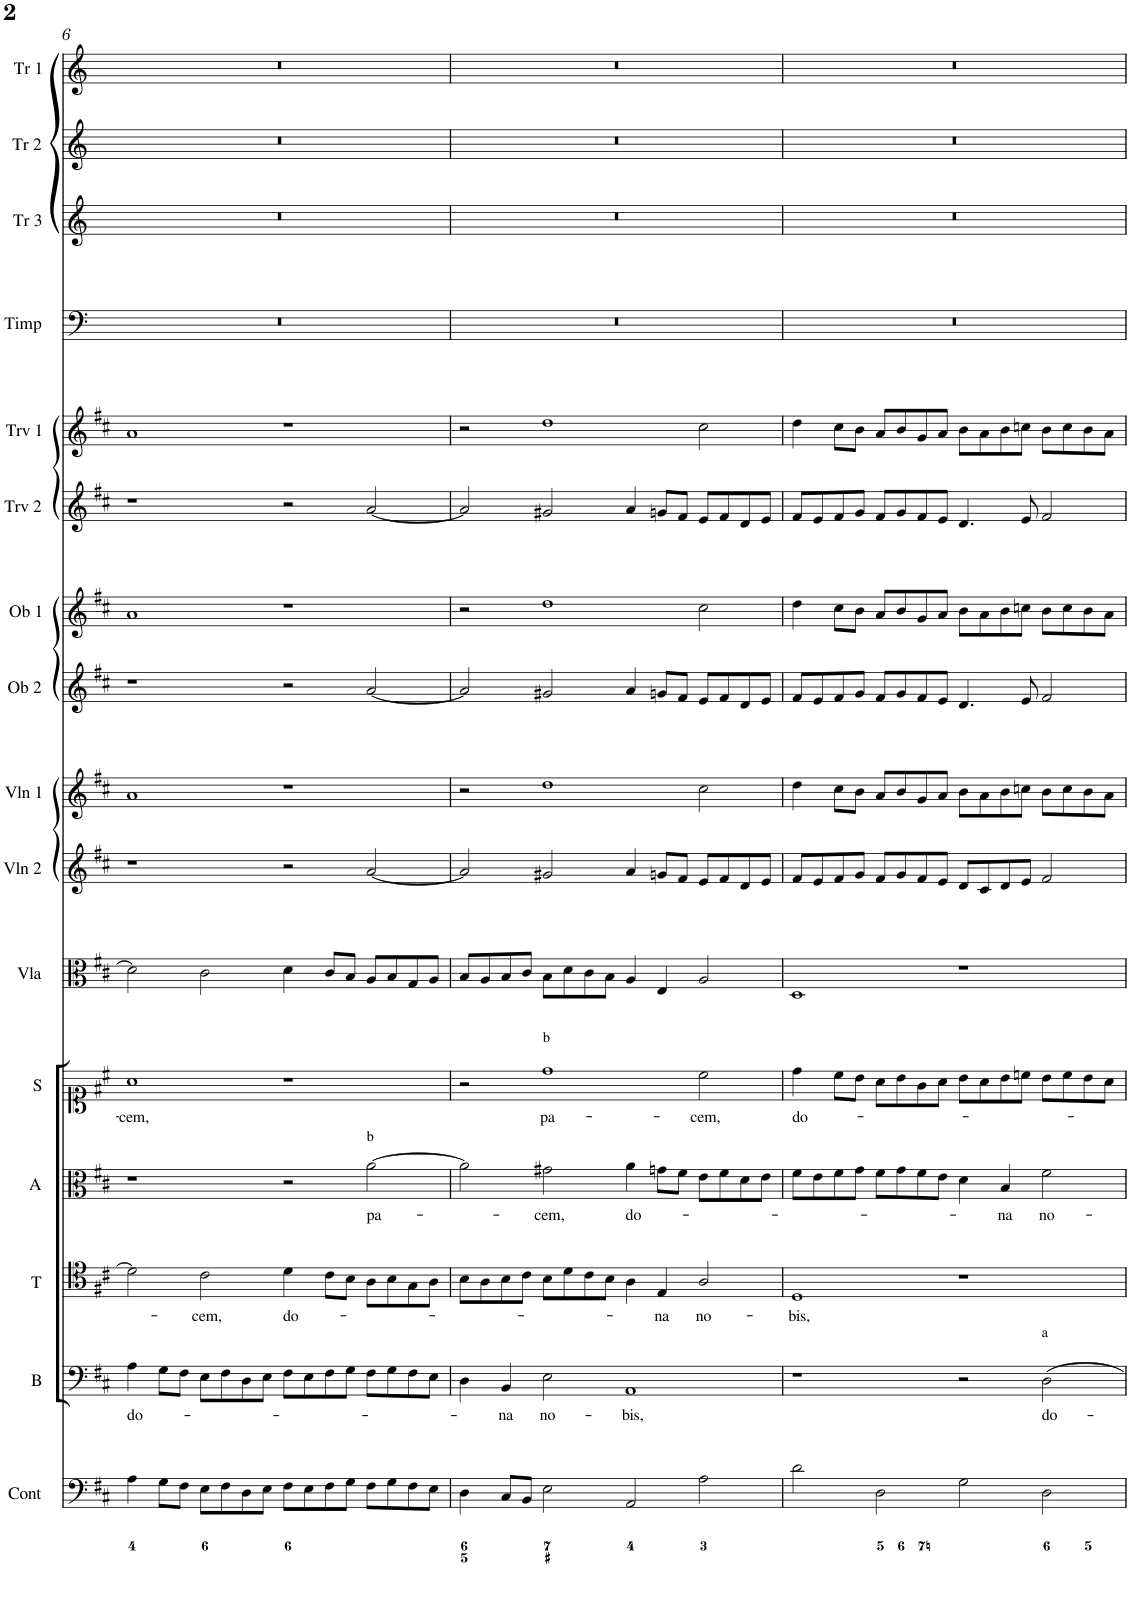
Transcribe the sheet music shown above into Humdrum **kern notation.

**kern	**kern	**text	**kern	**text	**kern	**text	**kern	**text	**kern	**kern	**kern	**kern	**kern	**kern	**kern	**kern	**kern	**kern	**kern
*part16	*part15	*part15	*part14	*part14	*part13	*part13	*part12	*part12	*part11	*part10	*part9	*part8	*part7	*part6	*part5	*part4	*part3	*part2	*part1
*staff16	*staff15	*staff15	*staff14	*staff14	*staff13	*staff13	*staff12	*staff12	*staff11	*staff10	*staff9	*staff8	*staff7	*staff6	*staff5	*staff4	*staff3	*staff2	*staff1
*I"Continuo	*I"Bass	*	*I"Tenor	*	*I"Alto	*	*I"Soprano	*	*I"Viola	*I"Violin 2	*I"Violin 1	*I"Oboe 2	*I"Oboe 1	*I"Traverso 2	*I"Traverso 1	*I"Timpani	*I"Tromba 3	*I"Tromba 2	*I"Tromba 1
*I'Cont	*I'B	*	*I'T	*	*I'A	*	*I'S	*	*I'Vla	*I'Vln 2	*I'Vln 1	*I'Ob 2	*I'Ob 1	*I'Trv 2	*I'Trv 1	*I'Timp	*I'Tr 3	*I'Tr 2	*I'Tr 1
!!LO:PB:g=z
*clefF4	*clefF4	*	*clefC4	*	*clefC3	*	*clefC1	*	*clefC3	*clefG2	*clefG2	*clefG2	*clefG2	*clefG2	*clefG2	*clefF4	*clefG2	*clefG2	*clefG2
*	*	*	*	*	*	*	*	*	*	*	*	*	*	*	*	*Trd-1c-2	*Trd-1c-2	*Trd-1c-2	*Trd-1c-2
*k[f#c#]	*k[f#c#]	*	*k[f#c#]	*	*k[f#c#]	*	*k[f#c#]	*	*k[f#c#]	*k[f#c#]	*k[f#c#]	*k[f#c#]	*k[f#c#]	*k[f#c#]	*k[f#c#]	*k[]	*k[]	*k[]	*k[]
*M4/2	*M4/2	*	*M4/2	*	*M4/2	*	*M4/2	*	*M4/2	*M4/2	*M4/2	*M4/2	*M4/2	*M4/2	*M4/2	*M4/2	*M4/2	*M4/2	*M4/2
*met(c|)	*met(c|)	*	*met(c|)	*	*met(c|)	*	*met(c|)	*	*met(c|)	*met(c|)	*met(c|)	*met(c|)	*met(c|)	*met(c|)	*met(c|)	*met(c|)	*met(c|)	*met(c|)	*met(c|)
=6	=6	=6	=6	=6	=6	=6	=6	=6	=6	=6	=6	=6	=6	=6	=6	=6	=6	=6	=6
!	!	!LO:LY:b	!	!	!	!	!	!LO:LY:b	!	!	!	!	!	!	!	!	!	!	!
4A\	4A\	do-	2d\]	.	1r	.	1a	-cem,	2d\]	1r	1a	1r	1a	1r	1a	0r	0r	0r	0r
8G\L	8G\L	.	.	.	.	.	.	.	.	.	.	.	.	.	.	.	.	.	.
8F#\J	8F#\J	.	.	.	.	.	.	.	.	.	.	.	.	.	.	.	.	.	.
!	!	!	!	!LO:LY:b	!	!	!	!	!	!	!	!	!	!	!	!	!	!	!
8E\L	8E\L	.	2c#\	-cem,	.	.	.	.	2c#\	.	.	.	.	.	.	.	.	.	.
8F#\	8F#\	.	.	.	.	.	.	.	.	.	.	.	.	.	.	.	.	.	.
8D\	8D\	.	.	.	.	.	.	.	.	.	.	.	.	.	.	.	.	.	.
8E\J	8E\J	.	.	.	.	.	.	.	.	.	.	.	.	.	.	.	.	.	.
!	!	!	!	!LO:LY:b	!	!	!	!	!	!	!	!	!	!	!	!	!	!	!
8F#\L	8F#\L	.	4d\	do-	2r	.	1r	.	4d\	2r	1r	2r	1r	2r	1r	.	.	.	.
8E\	8E\	.	.	.	.	.	.	.	.	.	.	.	.	.	.	.	.	.	.
8F#\	8F#\	.	8c#\L	.	.	.	.	.	8c#/L	.	.	.	.	.	.	.	.	.	.
8G\J	8G\J	.	8B\J	.	.	.	.	.	8B/J	.	.	.	.	.	.	.	.	.	.
!	!	!	!	!	!LO:TX:a:t=b	!	!	!	!	!	!	!	!	!	!	!	!	!	!
!	!	!	!	!	!	!LO:LY:b	!	!	!	!	!	!	!	!	!	!	!	!	!
8F#\L	8F#\L	.	8A\L	.	[2a\	pa-	.	.	8A/L	[2a/	.	[2a/	.	[2a/	.	.	.	.	.
8G\	8G\	.	8B\	.	.	.	.	.	8B/	.	.	.	.	.	.	.	.	.	.
8F#\	8F#\	.	8G\	.	.	.	.	.	8G/	.	.	.	.	.	.	.	.	.	.
8E\J	8E\J	.	8A\J	.	.	.	.	.	8A/J	.	.	.	.	.	.	.	.	.	.
=7	=7	=7	=7	=7	=7	=7	=7	=7	=7	=7	=7	=7	=7	=7	=7	=7	=7	=7	=7
4D\	4D\	.	8B\L	.	2a\]	.	2r	.	8B/L	2a/]	2r	2a/]	2r	2a/]	2r	0r	0r	0r	0r
.	.	.	8A\	.	.	.	.	.	8A/	.	.	.	.	.	.	.	.	.	.
!	!	!LO:LY:b	!	!	!	!	!	!	!	!	!	!	!	!	!	!	!	!	!
8C#/L	4BB/	-na	8B\	.	.	.	.	.	8B/	.	.	.	.	.	.	.	.	.	.
8BB/J	.	.	8c#\J	.	.	.	.	.	8c#/J	.	.	.	.	.	.	.	.	.	.
!	!	!	!	!	!	!	!LO:TX:a:t=b	!	!	!	!	!	!	!	!	!	!	!	!
!	!	!LO:LY:b	!	!	!	!LO:LY:b	!	!LO:LY:b	!	!	!	!	!	!	!	!	!	!	!
2E\	2E\	no-	8B\L	.	2g#X\	-cem,	1dd	pa-	8B\L	2g#X/	1dd	2g#X/	1dd	2g#X/	1dd	.	.	.	.
.	.	.	8d\	.	.	.	.	.	8d\	.	.	.	.	.	.	.	.	.	.
.	.	.	8c#\	.	.	.	.	.	8c#\	.	.	.	.	.	.	.	.	.	.
.	.	.	8B\J	.	.	.	.	.	8B\J	.	.	.	.	.	.	.	.	.	.
!	!	!LO:LY:b	!	!	!	!LO:LY:b	!	!	!	!	!	!	!	!	!	!	!	!	!
2AA/	1AA	-bis,	4A\	.	4a\	do-	.	.	4A/	4a/	.	4a/	.	4a/	.	.	.	.	.
!	!	!	!	!LO:LY:b	!	!	!	!	!	!	!	!	!	!	!	!	!	!	!
.	.	.	4E/	-na	8gn\L	.	.	.	4E/	8gn/L	.	8gn/L	.	8gn/L	.	.	.	.	.
.	.	.	.	.	8f#\J	.	.	.	.	8f#/J	.	8f#/J	.	8f#/J	.	.	.	.	.
!	!	!	!	!LO:LY:b	!	!	!	!LO:LY:b	!	!	!	!	!	!	!	!	!	!	!
2A\	.	.	2A/	no-	8e\L	.	2cc#\	-cem,	2A/	8e/L	2cc#\	8e/L	2cc#\	8e/L	2cc#\	.	.	.	.
.	.	.	.	.	8f#\	.	.	.	.	8f#/	.	8f#/	.	8f#/	.	.	.	.	.
.	.	.	.	.	8d\	.	.	.	.	8d/	.	8d/	.	8d/	.	.	.	.	.
.	.	.	.	.	8e\J	.	.	.	.	8e/J	.	8e/J	.	8e/J	.	.	.	.	.
=8	=8	=8	=8	=8	=8	=8	=8	=8	=8	=8	=8	=8	=8	=8	=8	=8	=8	=8	=8
!	!	!	!	!LO:LY:b	!	!	!	!LO:LY:b	!	!	!	!	!	!	!	!	!	!	!
2d\	1r	.	1D	-bis,	8f#\L	.	4dd\	do-	1D	8f#/L	4dd\	8f#/L	4dd\	8f#/L	4dd\	0r	0r	0r	0r
.	.	.	.	.	8e\	.	.	.	.	8e/	.	8e/	.	8e/	.	.	.	.	.
.	.	.	.	.	8f#\	.	8cc#\L	.	.	8f#/	8cc#\L	8f#/	8cc#\L	8f#/	8cc#\L	.	.	.	.
.	.	.	.	.	8g\J	.	8b\J	.	.	8g/J	8b\J	8g/J	8b\J	8g/J	8b\J	.	.	.	.
2D\	.	.	.	.	8f#\L	.	8a\L	.	.	8f#/L	8a/L	8f#/L	8a/L	8f#/L	8a/L	.	.	.	.
.	.	.	.	.	8g\	.	8b\	.	.	8g/	8b/	8g/	8b/	8g/	8b/	.	.	.	.
.	.	.	.	.	8f#\	.	8g\	.	.	8f#/	8g/	8f#/	8g/	8f#/	8g/	.	.	.	.
.	.	.	.	.	8e\J	.	8a\J	.	.	8e/J	8a/J	8e/J	8a/J	8e/J	8a/J	.	.	.	.
2G\	2r	.	1r	.	4d\	.	8b\L	.	1r	8d/L	8b\L	4.d/	8b\L	4.d/	8b\L	.	.	.	.
.	.	.	.	.	.	.	8a\	.	.	8c#/	8a\	.	8a\	.	8a\	.	.	.	.
!	!	!	!	!	!	!LO:LY:b	!	!	!	!	!	!	!	!	!	!	!	!	!
.	.	.	.	.	4B/	-na	8b\	.	.	8d/	8b\	.	8b\	.	8b\	.	.	.	.
.	.	.	.	.	.	.	8ccn\J	.	.	8e/J	8ccn\J	8e/	8ccn\J	8e/	8ccn\J	.	.	.	.
!	!LO:TX:a:t=a	!	!	!	!	!	!	!	!	!	!	!	!	!	!	!	!	!	!
!	!	!LO:LY:b	!	!	!	!LO:LY:b	!	!	!	!	!	!	!	!	!	!	!	!	!
2D\	2D\	do-	.	.	2f#\	no-	8b\L	.	.	2f#/	8b\L	2f#/	8b\L	2f#/	8b\L	.	.	.	.
.	.	.	.	.	.	.	8cc\	.	.	.	8cc\	.	8cc\	.	8cc\	.	.	.	.
.	.	.	.	.	.	.	8b\	.	.	.	8b\	.	8b\	.	8b\	.	.	.	.
.	.	.	.	.	.	.	8a\J	.	.	.	8a\J	.	8a\J	.	8a\J	.	.	.	.
=	=	=	=	=	=	=	=	=	=	=	=	=	=	=	=	=	=	=	=
*-	*-	*-	*-	*-	*-	*-	*-	*-	*-	*-	*-	*-	*-	*-	*-	*-	*-	*-	*-
